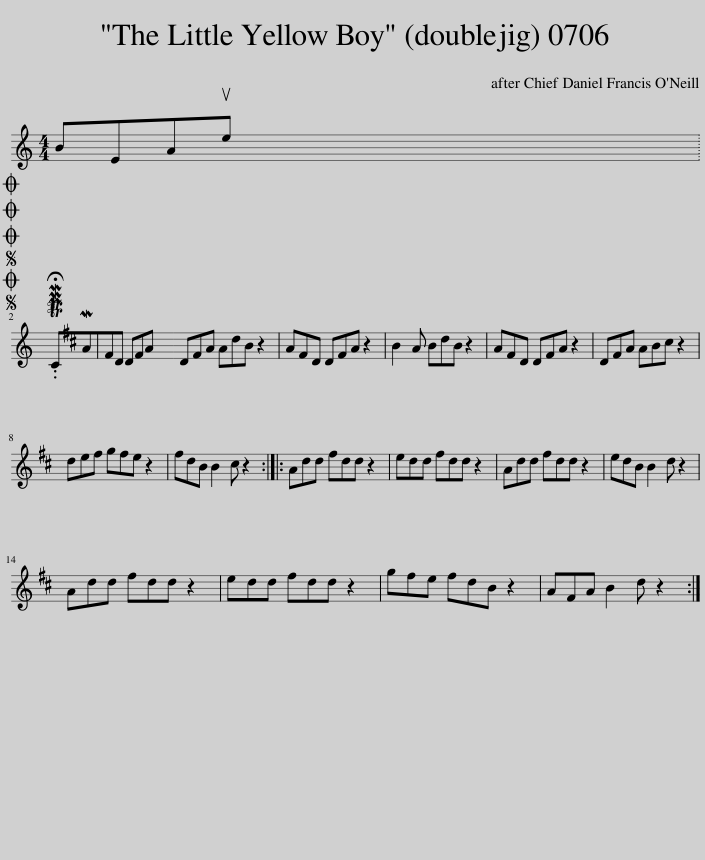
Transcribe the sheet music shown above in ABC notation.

X:1
L:1/8
M:4/4
I:linebreak $
K:C
V:1 treble
V:1
 BEAue x2002 |$SOSOOO .!fermata!PMTCMA^FD DFA | D^FA AdB z2 | A^FD DFA z2 | B2 A BdB z2 | %5
 A^FD DFA z2 | D^FA AB^c z2 |$ de^f gfe z2 | ^fdB B2 ^c z2 :: Add ^fdd z2 | %10
 edd ^fdd z2 | Add ^fdd z2 | edB B2 d z2 |$ Add ^fdd z2 | edd ^fdd z2 | %15
 g^fe fdB z2 | A^FA B2 d z2 :| %17
